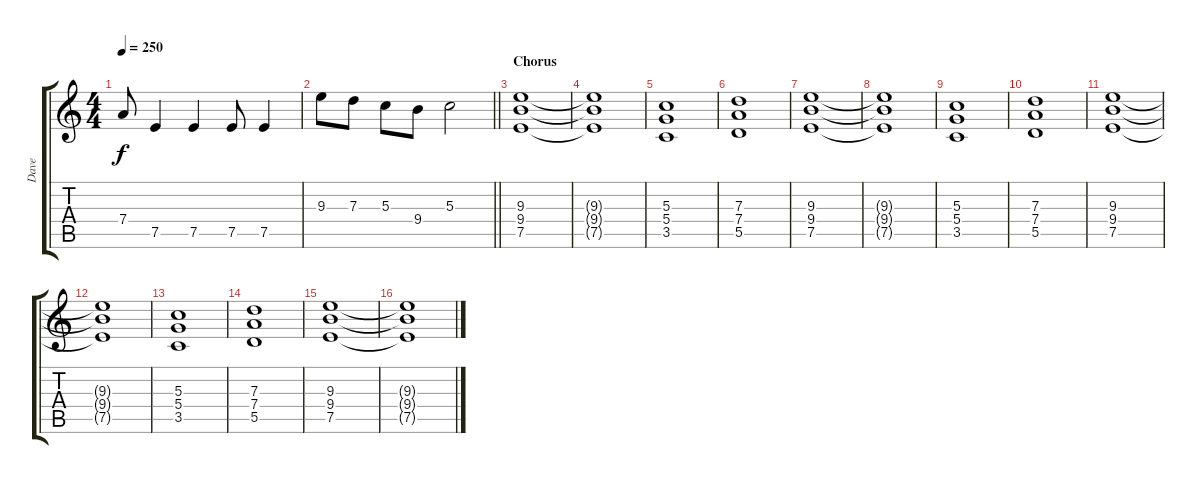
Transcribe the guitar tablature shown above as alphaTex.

\track ("Dave" "Dave") {instrument distortionguitar}
\staff {score tabs}
\tuning (E4 B3 G3 D3 A2 E2) {hide}
\ts (4 4)
\tempo 250
\clef g2
\ks c
7.4.8{dy f} 7.5.4 7.5.4 7.5.8 7.5.4 |
\barLineRight lightlight
9.3.8 7.3.8 5.3.8 9.4.8 5.3.2 |
\section ("" "Chorus")
(9.3 9.4 7.5).1 |
(9.3{t} 9.4{t} 7.5{t}).1 |
(5.3 5.4 3.5).1 |
(7.3 7.4 5.5).1 |
(9.3 9.4 7.5).1 |
(9.3{t} 9.4{t} 7.5{t}).1 |
(5.3 5.4 3.5).1 |
(7.3 7.4 5.5).1 |
(9.3 9.4 7.5).1 |
(9.3{t} 9.4{t} 7.5{t}).1 |
(5.3 5.4 3.5).1 |
(7.3 7.4 5.5).1 |
(9.3 9.4 7.5).1 |
(9.3{t} 9.4{t} 7.5{t}).1
